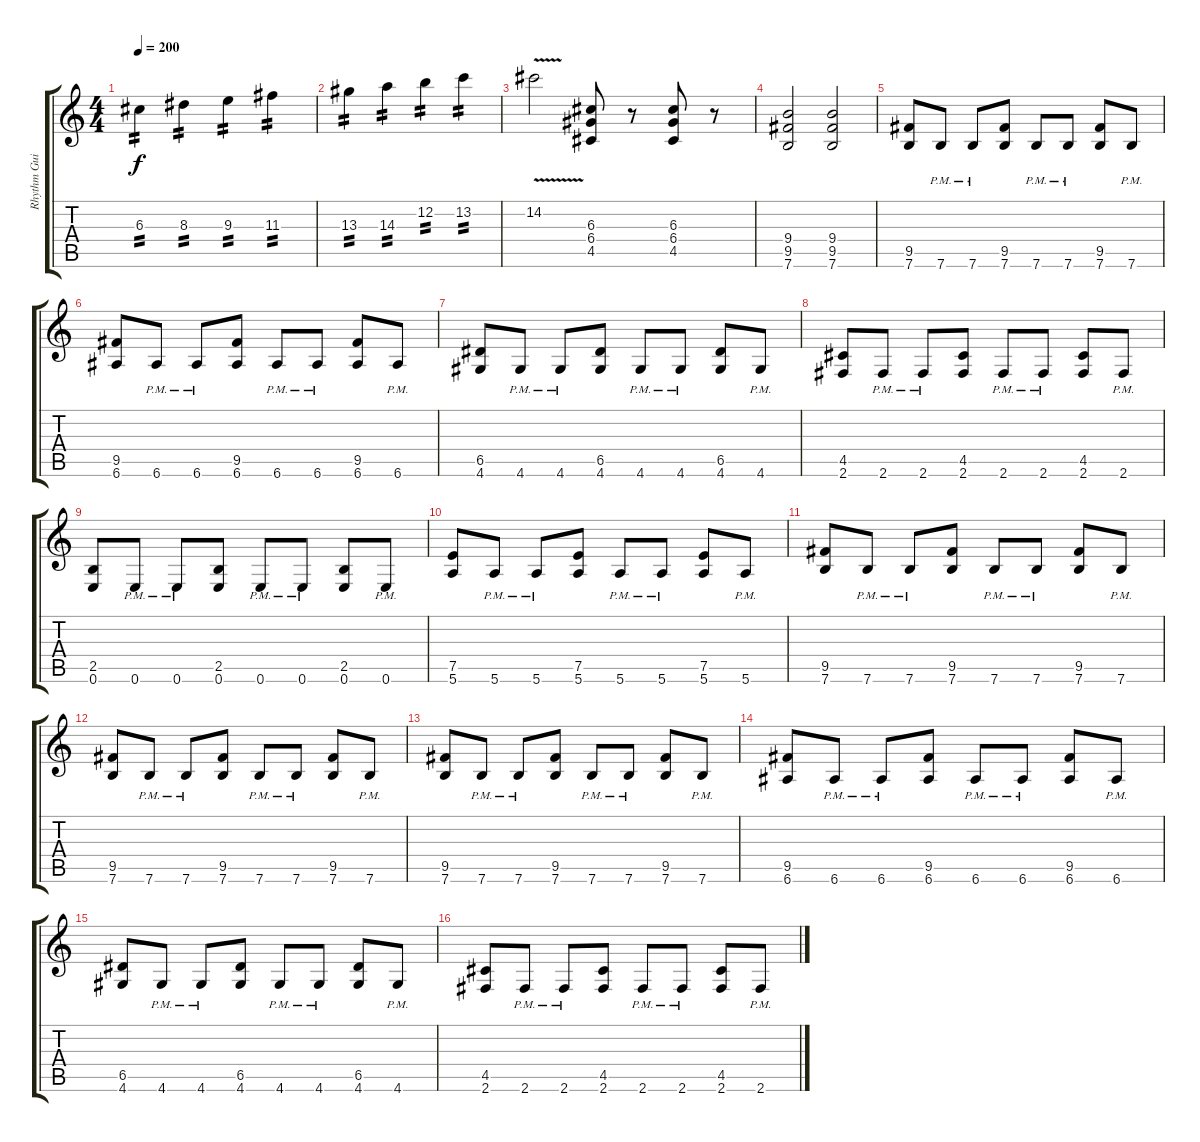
\track ("Rhythm Guitar" "Rhythm Gui") {instrument distortionguitar}
\staff {score tabs}
\tuning (E4 B3 G3 D3 A2 E2) {hide}
\ts (4 4)
\tempo 200
\clef g2
\ks c
6.3.4{tp 2 dy f} 8.3.4{tp 2} 9.3.4{tp 2} 11.3.4{tp 2} |
13.3.4{tp 2} 14.3.4{tp 2} 12.2.4{tp 2} 13.2.4{tp 2} |
14.2{v}.2 (6.3 6.4 4.5).8 r.8 (6.3 6.4 4.5).8 r.8 |
(9.4 9.5 7.6).2 (9.4 9.5 7.6).2 |
(9.5 7.6).8 7.6{pm}.8 7.6{pm}.8 (9.5 7.6).8 7.6{pm}.8 7.6{pm}.8 (9.5 7.6).8 7.6{pm}.8 |
(9.5 6.6).8 6.6{pm}.8 6.6{pm}.8 (9.5 6.6).8 6.6{pm}.8 6.6{pm}.8 (9.5 6.6).8 6.6{pm}.8 |
(6.5 4.6).8 4.6{pm}.8 4.6{pm}.8 (6.5 4.6).8 4.6{pm}.8 4.6{pm}.8 (6.5 4.6).8 4.6{pm}.8 |
(4.5 2.6).8 2.6{pm}.8 2.6{pm}.8 (4.5 2.6).8 2.6{pm}.8 2.6{pm}.8 (4.5 2.6).8 2.6{pm}.8 |
(2.5 0.6).8 0.6{pm}.8 0.6{pm}.8 (2.5 0.6).8 0.6{pm}.8 0.6{pm}.8 (2.5 0.6).8 0.6{pm}.8 |
(7.5 5.6).8 5.6{pm}.8 5.6{pm}.8 (7.5 5.6).8 5.6{pm}.8 5.6{pm}.8 (7.5 5.6).8 5.6{pm}.8 |
(9.5 7.6).8 7.6{pm}.8 7.6{pm}.8 (9.5 7.6).8 7.6{pm}.8 7.6{pm}.8 (9.5 7.6).8 7.6{pm}.8 |
(9.5 7.6).8 7.6{pm}.8 7.6{pm}.8 (9.5 7.6).8 7.6{pm}.8 7.6{pm}.8 (9.5 7.6).8 7.6{pm}.8 |
(9.5 7.6).8 7.6{pm}.8 7.6{pm}.8 (9.5 7.6).8 7.6{pm}.8 7.6{pm}.8 (9.5 7.6).8 7.6{pm}.8 |
(9.5 6.6).8 6.6{pm}.8 6.6{pm}.8 (9.5 6.6).8 6.6{pm}.8 6.6{pm}.8 (9.5 6.6).8 6.6{pm}.8 |
(6.5 4.6).8 4.6{pm}.8 4.6{pm}.8 (6.5 4.6).8 4.6{pm}.8 4.6{pm}.8 (6.5 4.6).8 4.6{pm}.8 |
(4.5 2.6).8 2.6{pm}.8 2.6{pm}.8 (4.5 2.6).8 2.6{pm}.8 2.6{pm}.8 (4.5 2.6).8 2.6{pm}.8
